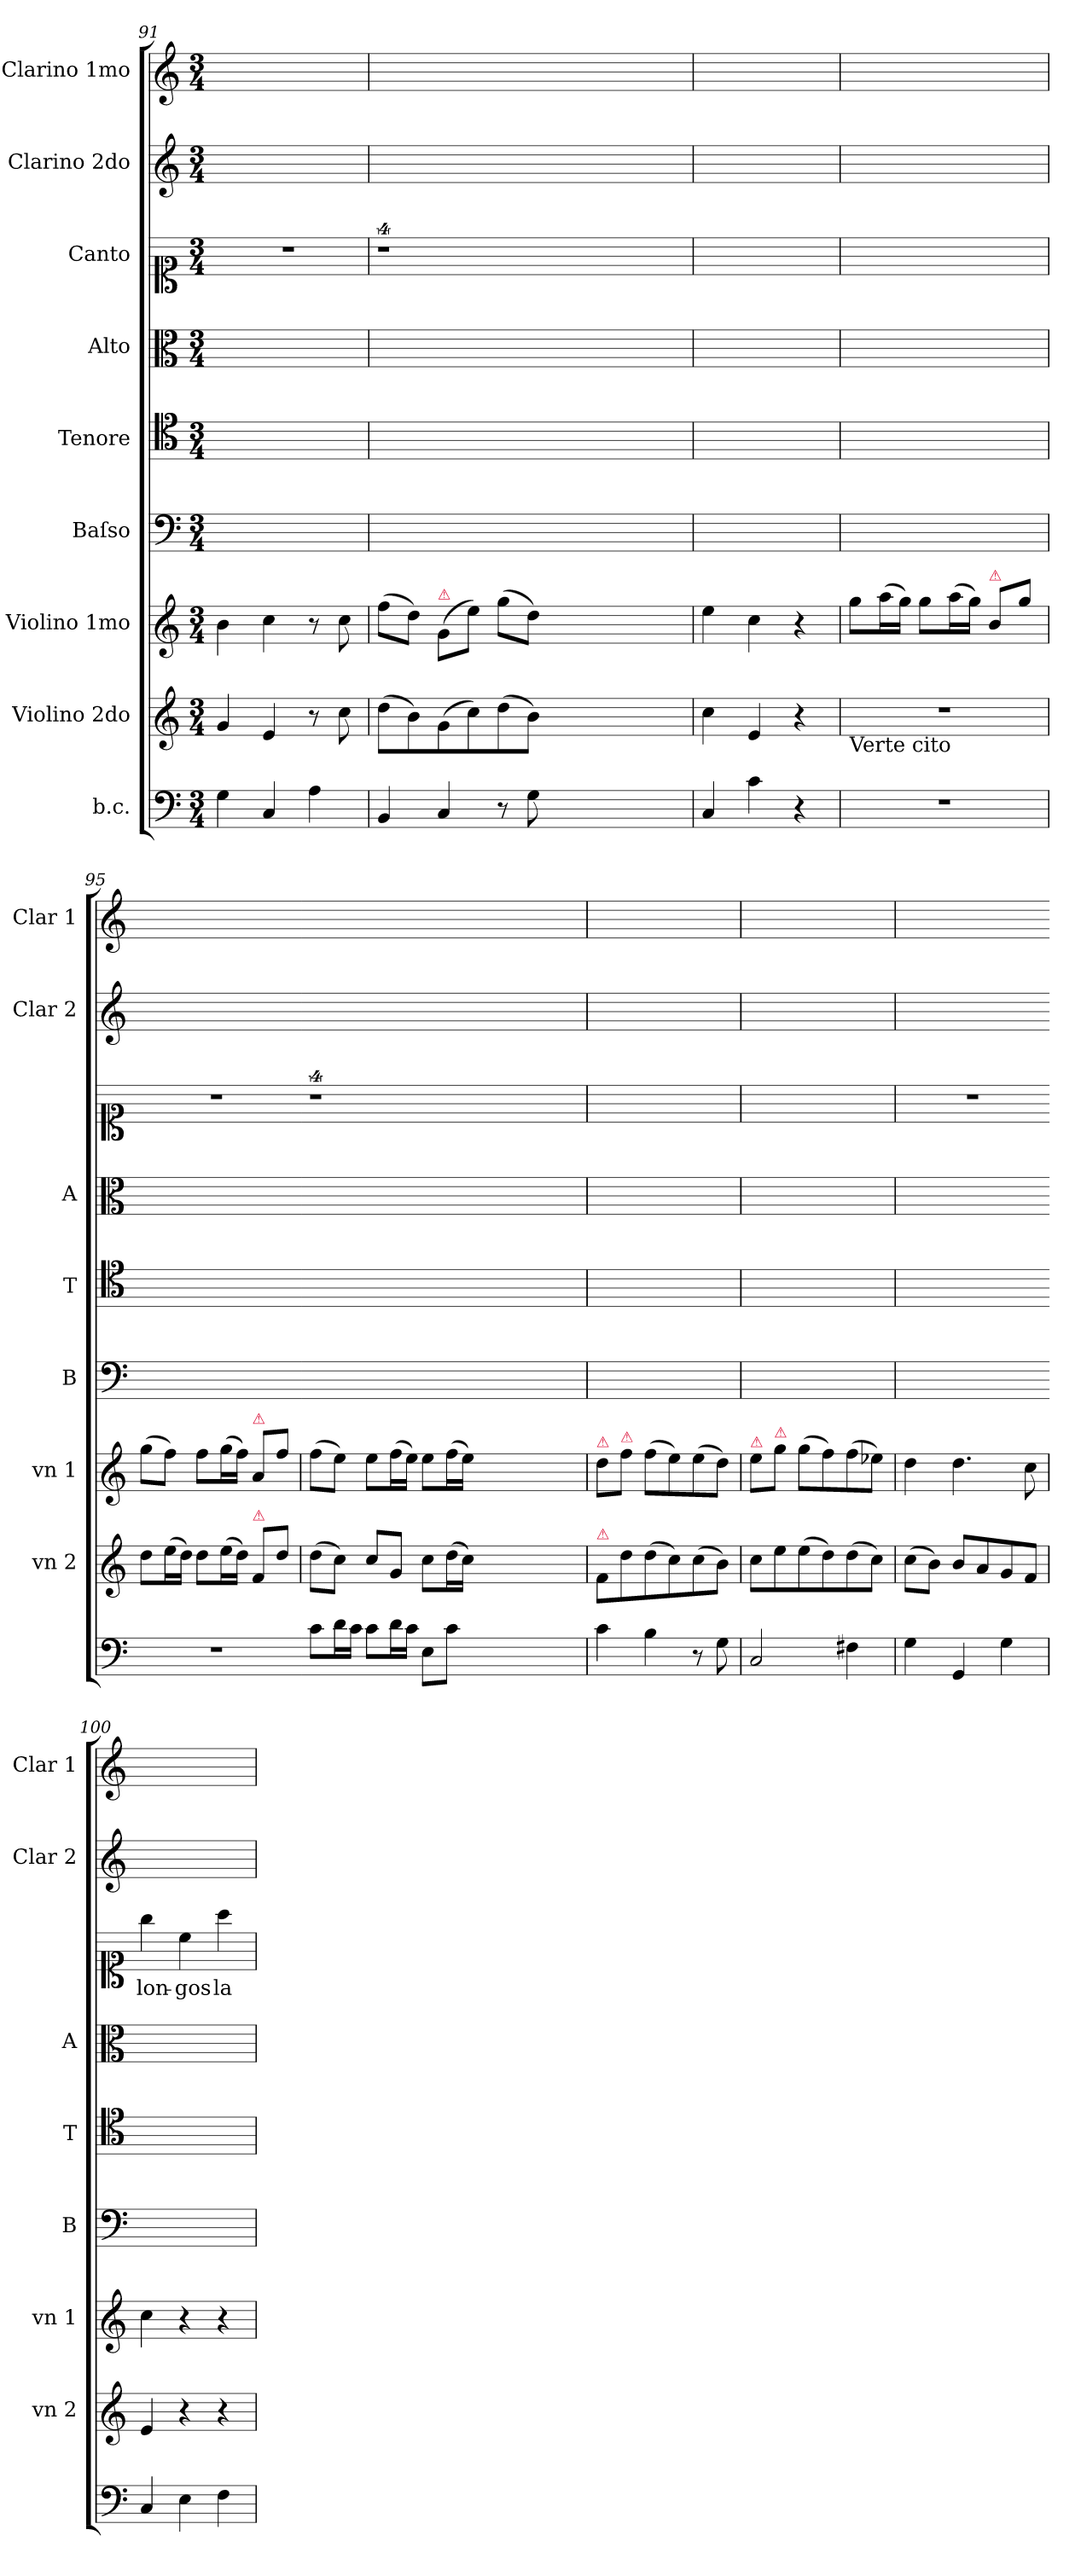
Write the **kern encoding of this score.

**kern	**kern	**kern	**kern	**kern	**kern	**kern	**text	**kern	**kern
*part9	*part8	*part7	*part6	*part5	*part4	*part3	*part3	*part2	*part1
*staff9	*staff8	*staff7	*staff6	*staff5	*staff4	*staff3	*staff3	*staff2	*staff1
*I"b.c.	*I"Violino 2do	*I"Violino 1mo	*I"Baſso	*I"Tenore	*I"Alto	*I"Canto	*	*I"Clarino 2do	*I"Clarino 1mo
*	*I'vn 2	*I'vn 1	*I'B	*I'T	*I'A	*	*	*I'Clar 2	*I'Clar 1
*clefF4	*clefG2	*clefG2	*clefF4	*clefC4	*clefC3	*clefC1	*	*clefG2	*clefG2
*k[]	*k[]	*k[]	*k[]	*k[]	*k[]	*k[]	*	*k[]	*k[]
*M3/4	*M3/4	*M3/4	*M3/4	*M3/4	*M3/4	*M3/4	*	*M3/4	*M3/4
=91	=91	=91	=91	=91	=91	=91	=91	=91	=91
4G\	4g/	4b\	2.ryy	2.ryy	2.ryy	2.r	.	2.ryy	2.ryy
4C/	4e/	4cc\	.	.	.	.	.	.	.
4A\	8r	8r	.	.	.	.	.	.	.
.	8cc\	8cc\	.	.	.	.	.	.	.
=92	=92	=92	=92	=92	=92	=92	=92	=92	=92
4BB/	(8dd\L	(8ff\L	2.ryy	2.ryy	2.ryy	4%9r	.	2.ryy	2.ryy
.	8b\)	8dd\J)	.	.	.	.	.	.	.
!	!	!LO:TX:a:color=crimson:t=⚠	!	!	!	!	!	!	!
4C/	(8g\	(8g\L	.	.	.	.	.	.	.
.	8cc\)	8ee\J)	.	.	.	.	.	.	.
8r	(8dd\	(8gg\L	.	.	.	.	.	.	.
8G\	8b\J)	8dd\J)	.	.	.	.	.	.	.
1.ryy	1.ryy	1.ryy	1.ryy	1.ryy	1.ryy	.	.	1.ryy	1.ryy
=93	=93	=93	=93	=93	=93	=93	=93	=93	=93
4C/	4cc\	4ee\	2.ryy	2.ryy	2.ryy	2.ryy	.	2.ryy	2.ryy
4c\	4e/	4cc\	.	.	.	.	.	.	.
4r	4r	4r	.	.	.	.	.	.	.
=94	=94	=94	=94	=94	=94	=94	=94	=94	=94
2.r	2.r	8gg\L	2.ryy	2.ryy	2.ryy	2.ryy	.	2.ryy	2.ryy
.	.	(16aa\L	.	.	.	.	.	.	.
.	.	16gg\JJ)	.	.	.	.	.	.	.
.	.	8gg\L	.	.	.	.	.	.	.
.	.	(16aa\L	.	.	.	.	.	.	.
.	.	16gg\JJ)	.	.	.	.	.	.	.
!	!	!LO:TX:a:color=crimson:t=⚠	!	!	!	!	!	!	!
.	.	8b/L	.	.	.	.	.	.	.
.	.	8gg\J	.	.	.	.	.	.	.
!	!LO:TX:b:t=Verte cito	!	!	!	!	!	!	!	!
=95	=95	=95	=95	=95	=95	=95	=95	=95	=95
2.r	8dd\L	(8gg\L	2.ryy	2.ryy	2.ryy	2.r	.	2.ryy	2.ryy
.	(16ee\L	8ff\J)	.	.	.	.	.	.	.
.	16dd\JJ)	.	.	.	.	.	.	.	.
.	8dd\L	8ff\L	.	.	.	.	.	.	.
.	(16ee\L	(16gg\L	.	.	.	.	.	.	.
.	16dd\JJ)	16ff\JJ)	.	.	.	.	.	.	.
!	!	!LO:TX:a:color=crimson:t=⚠	!	!	!	!	!	!	!
!	!LO:TX:a:color=crimson:t=⚠	!	!	!	!	!	!	!	!
.	8f/L	8a/L	.	.	.	.	.	.	.
.	8dd\J	8ff\J	.	.	.	.	.	.	.
=96-	=96	=96	=96	=96	=96	=96	=96	=96	=96
8c\L	(8dd\L	(8ff\L	2.ryy	2.ryy	2.ryy	4%9r	.	2.ryy	2.ryy
16d\L	8cc\J)	8ee\J)	.	.	.	.	.	.	.
16c\JJ	.	.	.	.	.	.	.	.	.
8c\L	8cc/L	8ee\L	.	.	.	.	.	.	.
16d\L	8g/J	(16ff\L	.	.	.	.	.	.	.
16c\JJ	.	16ee\JJ)	.	.	.	.	.	.	.
8E\L	8cc\L	8ee\L	.	.	.	.	.	.	.
8c\J	(16dd\L	(16ff\L	.	.	.	.	.	.	.
.	16cc\JJ)	16ee\JJ)	.	.	.	.	.	.	.
1.ryy	1.ryy	1.ryy	1.ryy	1.ryy	1.ryy	.	.	1.ryy	1.ryy
=97	=97	=97	=97	=97	=97	=97	=97	=97	=97
!	!	!LO:TX:a:color=crimson:t=⚠	!	!	!	!	!	!	!
!	!LO:TX:a:color=crimson:t=⚠	!	!	!	!	!	!	!	!
4c\	8f/L	8dd\L	2.ryy	2.ryy	2.ryy	2.ryy	.	2.ryy	2.ryy
!	!	!LO:TX:a:color=crimson:t=⚠	!	!	!	!	!	!	!
.	8dd\	8ff\J	.	.	.	.	.	.	.
4B\	(8dd\	(8ff\L	.	.	.	.	.	.	.
.	8cc\)	8ee\)	.	.	.	.	.	.	.
8r	(8cc\	(8ee\	.	.	.	.	.	.	.
8G\	8b\J)	8dd\J)	.	.	.	.	.	.	.
=98	=98	=98	=98	=98	=98	=98	=98	=98	=98
!	!	!LO:TX:a:color=crimson:t=⚠	!	!	!	!	!	!	!
2C/	8cc\L	8ee\L	2.ryy	2.ryy	2.ryy	2.ryy	.	2.ryy	2.ryy
!	!	!LO:TX:a:color=crimson:t=⚠	!	!	!	!	!	!	!
.	8ee\	8gg\J	.	.	.	.	.	.	.
.	(8ee\	(8gg\L	.	.	.	.	.	.	.
.	8dd\)	8ff\)	.	.	.	.	.	.	.
4F#X\	(8dd\	(8ff\	.	.	.	.	.	.	.
.	8cc\J)	8ee-X\J)	.	.	.	.	.	.	.
=99	=99	=99	=99	=99	=99	=99	=99	=99	=99
4G\	(8cc\L	4dd\	2.ryy	2.ryy	2.ryy	2.r	.	2.ryy	2.ryy
.	8b\J)	.	.	.	.	.	.	.	.
4GG/	8b/L	4.dd\	.	.	.	.	.	.	.
.	8a/	.	.	.	.	.	.	.	.
4G\	8g/	.	.	.	.	.	.	.	.
.	8f/J	8cc\	.	.	.	.	.	.	.
=100	=100	=100	=100	=100	=100	=100-	=100	=100	=100
4C/	4e/	4cc\	2.ryy	2.ryy	2.ryy	4gg\	lon-	2.ryy	2.ryy
4E\	4r	4r	.	.	.	4cc\	-gos	.	.
4F\	4r	4r	.	.	.	4aa\	la-	.	.
=	=	=	=	=	=	=	=	=	=
*-	*-	*-	*-	*-	*-	*-	*-	*-	*-
